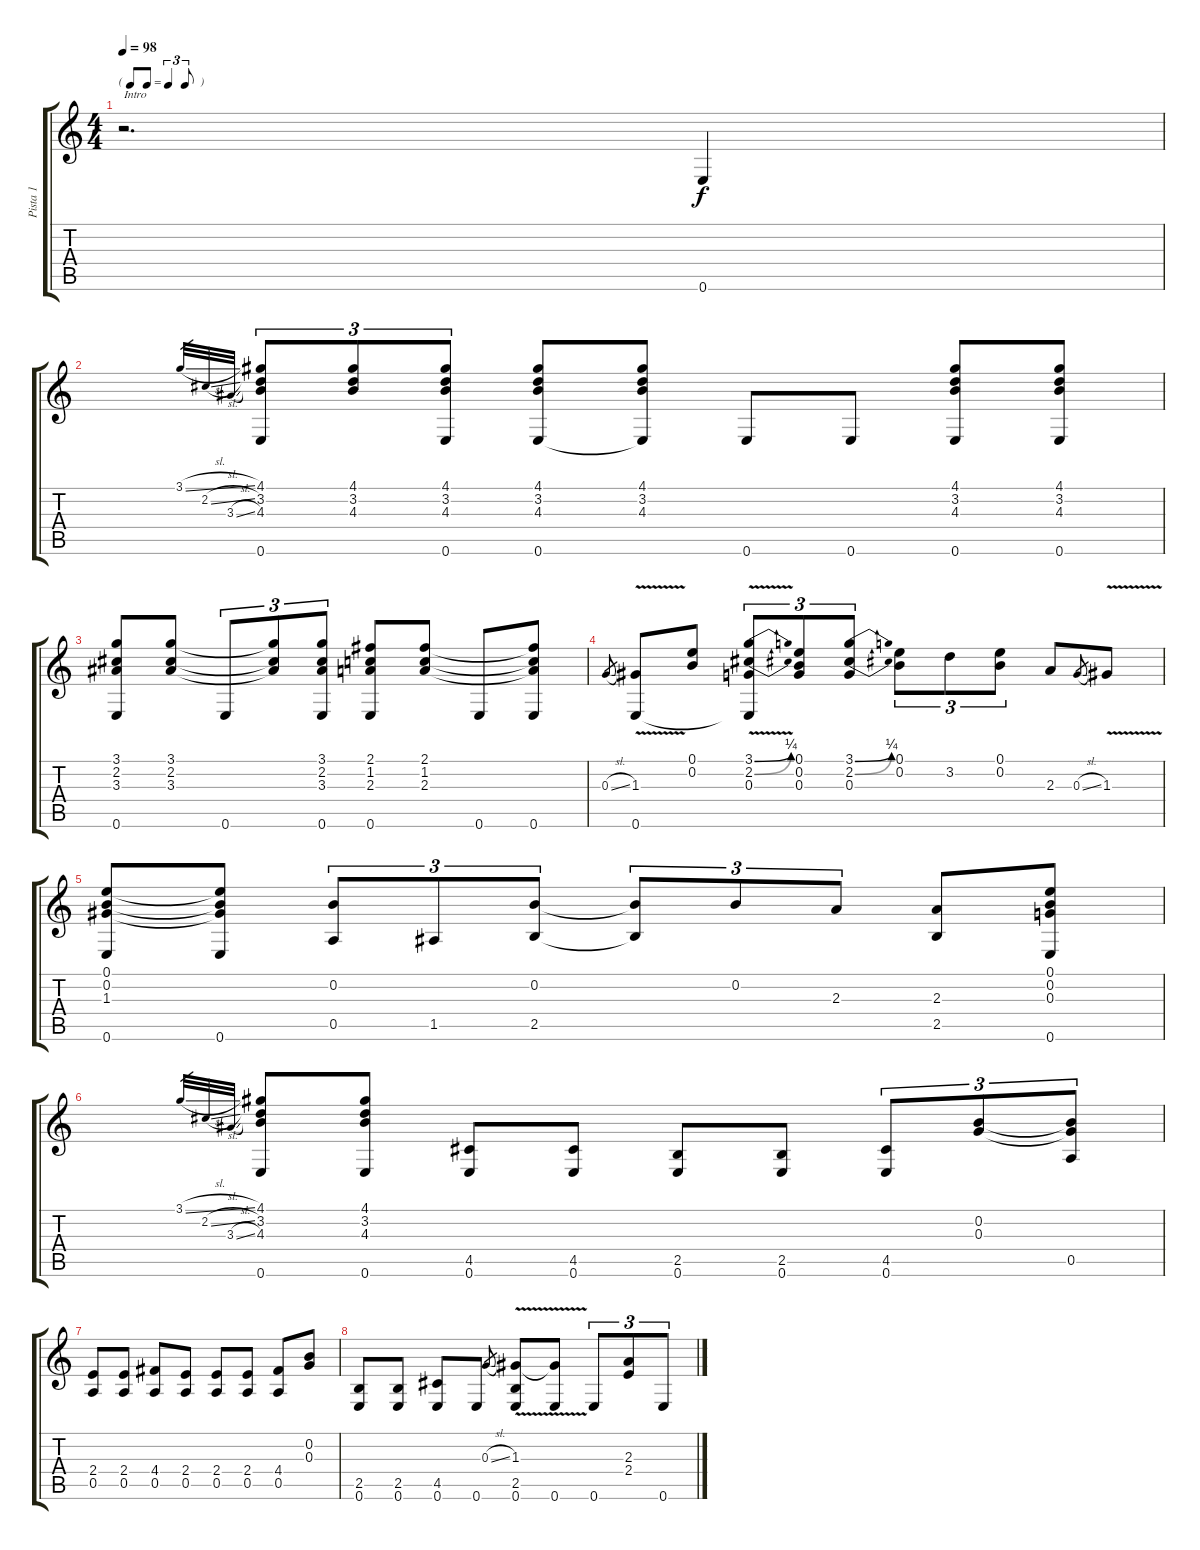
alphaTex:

\track ("Pista 1" "Pista 1") {instrument acousticguitarnylon}
\staff {score tabs}
\tuning (E4 B3 G3 D3 A2 E2) {hide}
\ts (4 4)
\tf triplet8th
\tempo 98
\clef g2
\ks c
r.2{d txt "Intro" dy f instrument acousticguitarnylon} 0.6.4 |
3.1{sl}.32{gr} 2.2{sl}.32{gr} 3.3{sl}.32{gr} (4.1 3.2 4.3 0.6).8{tu (3 2)} (4.1 3.2 4.3).8{tu (3 2)} (4.1 3.2 4.3 0.6).8{tu (3 2)} (4.1 3.2 4.3 0.6).8 (4.1 3.2 4.3 0.6{t}).8 0.6.8 0.6.8 (4.1 3.2 4.3 0.6).8 (4.1 3.2 4.3 0.6).8 |
(3.1 2.2 3.3 0.6).8 (3.1 2.2 3.3).8 0.6.8{tu (3 2)} (3.1{t} 2.2{t} 3.3{t}).8{tu (3 2)} (3.1 2.2 3.3 0.6).8{tu (3 2)} (2.1 1.2 2.3 0.6).8 (2.1 1.2 2.3).8 0.6.8 (2.1{t} 1.2{t} 2.3{t} 0.6).8 |
0.3{sl}.8{gr} (1.3{v} 0.6{v}).8 (0.1 0.2).8 (3.1{be (bend 0 0 60 1)} 2.2{be (bend 0 0 60 1)} 0.3 0.6{t}).8{tu (3 2)} (0.1 0.2 0.3).8{tu (3 2)} (3.1{be (bend 0 0 60 1)} 2.2{be (bend 0 0 60 1)} 0.3).8{tu (3 2)} (0.1 0.2).8{tu (3 2)} 3.2.8{tu (3 2)} (0.1 0.2).8{tu (3 2)} 2.3.8 0.3{sl}.8{gr} 1.3{v}.8 |
(0.1 0.2 1.3 0.6).8 (0.1{t} 0.2{t} 1.3{t} 0.6).8 (0.2 0.5).8{tu (3 2)} 1.5.8{tu (3 2)} (0.2 2.5).8{tu (3 2)} (0.2{t} 2.5{t}).8{tu (3 2)} 0.2.8{tu (3 2)} 2.3.8{tu (3 2)} (2.3 2.5).8 (0.1 0.2 0.3 0.6).8 |
3.1{sl}.32{gr} 2.2{sl}.32{gr} 3.3{sl}.32{gr} (4.1 3.2 4.3 0.6).8 (4.1 3.2 4.3 0.6).8 (4.5 0.6).8 (4.5 0.6).8 (2.5 0.6).8 (2.5 0.6).8 (4.5 0.6).8{tu (3 2)} (0.2 0.3).8{tu (3 2)} (0.2{t} 0.3{t} 0.5).8{tu (3 2)} |
(2.4 0.5).8 (2.4 0.5).8 (4.4 0.5).8 (2.4 0.5).8 (2.4 0.5).8 (2.4 0.5).8 (4.4 0.5).8 (0.2 0.3).8 |
(2.5 0.6).8 (2.5 0.6).8 (4.5 0.6).8 0.6.8 0.3{sl}.8{gr} (1.3{v} 2.5{v} 0.6{v}).8 (1.3{t} 0.6).8 0.6.8{tu (3 2)} (2.3 2.4).8{tu (3 2)} 0.6.8{tu (3 2)}
